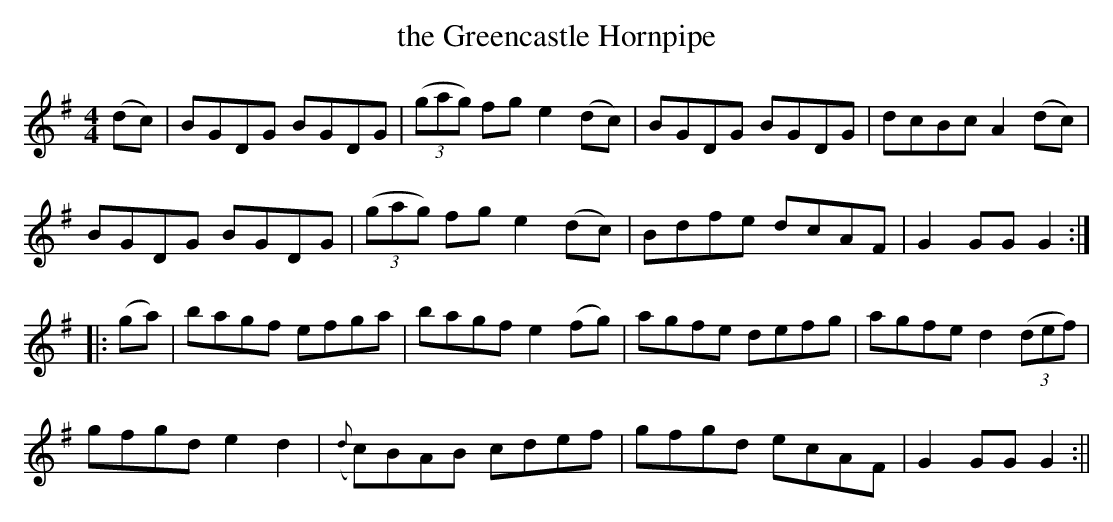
X:1
T:the Greencastle Hornpipe
L:1/8
M:4/4
K:G major
(dc) | \
BGDG BGDG  |  ((3gag) fg e2 (dc) | BGDG BGDG | dcBc A2 (dc) |
BGDG BGDG  | ((3gag) fg e2 (dc) | Bdfe dcAF | G2 GG G2 :|
|: (ga) | bagf efga | bagf e2 (fg) | agfe defg | agfe d2 ((3def) |
gfgd e2d2 | ({d}c)BAB cdef | gfgd ecAF | G2 GG G2 :||
